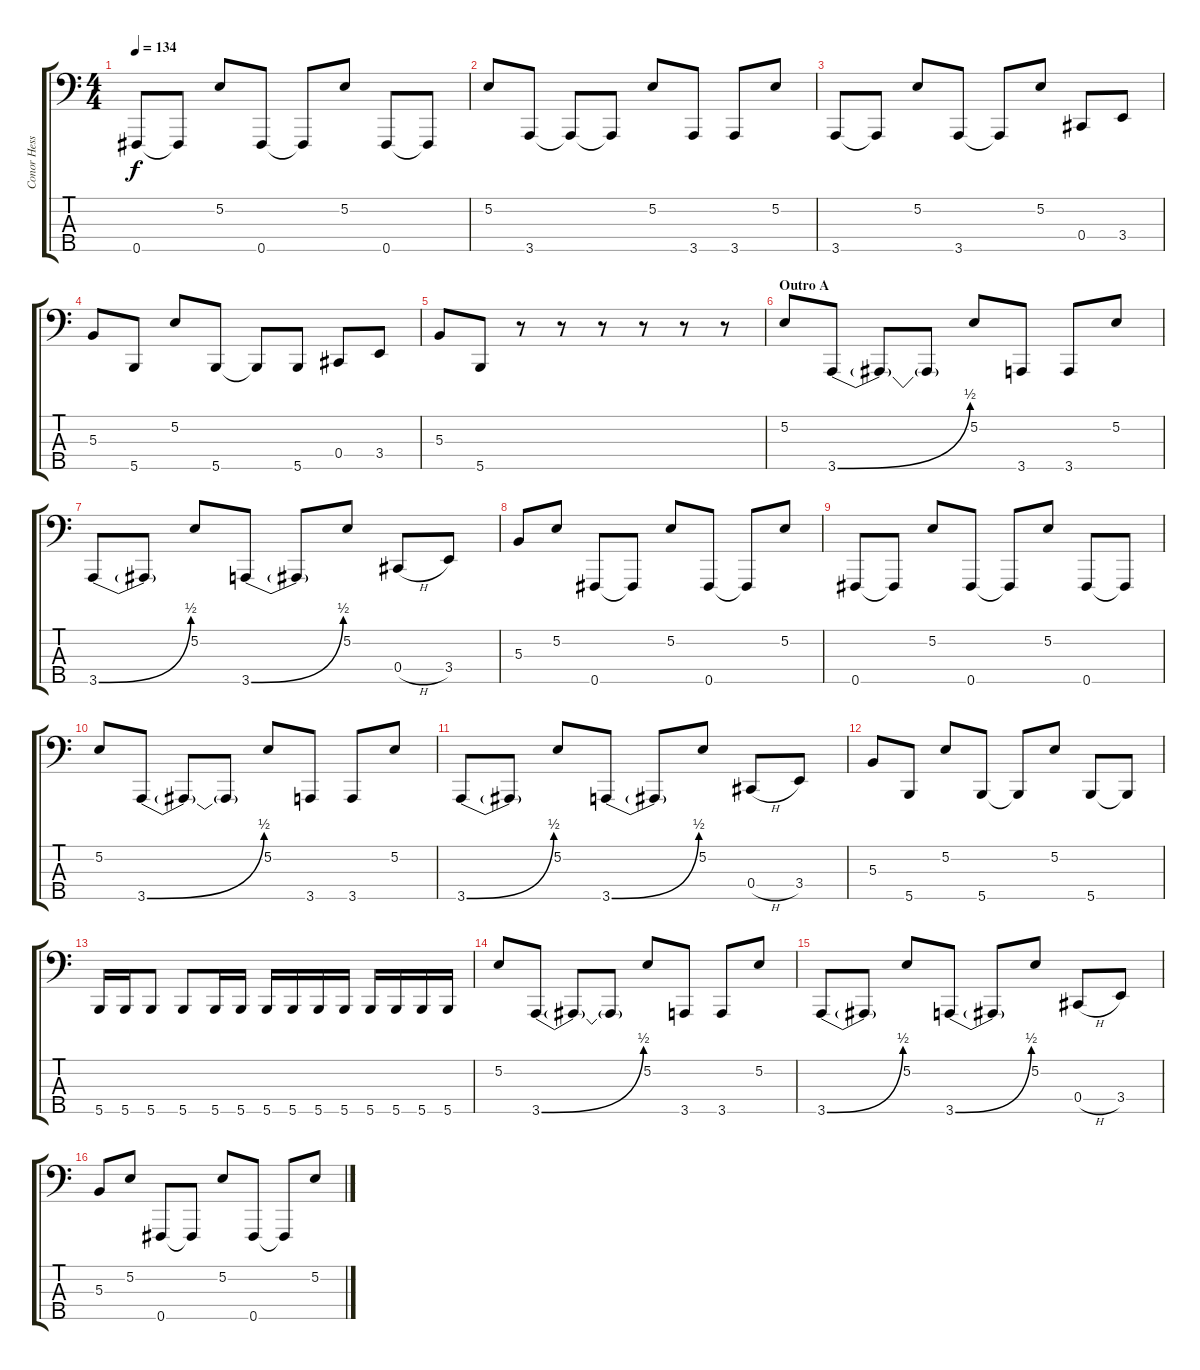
\track ("Conor Hesse" "Conor Hess") {instrument slapbass1}
\staff {score tabs}
\tuning (E2 B1 Gb1 Db1 Gb0) {hide}
\ts (4 4)
\tempo 134
\clef f4
\ks c
0.5.8{dy f} 0.5{t}.8 5.2.8 0.5.8 0.5{t}.8 5.2.8 0.5.8 0.5{t}.8 |
5.2.8 3.5.8 3.5{t}.8 3.5{t}.8 5.2.8 3.5.8 3.5.8 5.2.8 |
3.5.8 3.5{t}.8 5.2.8 3.5.8 3.5{t}.8 5.2.8 0.4.8 3.4.8 |
5.3.8 5.5.8 5.2.8 5.5.8 5.5{t}.8 5.5.8 0.4.8 3.4.8 |
5.3.8 5.5.8 r.8 r.8 r.8 r.8 r.8 r.8 |
\section ("" "Outro A")
5.2.8 3.5{be (bend 0 0 60 2)}.8 3.5{t}.8 3.5{t}.8 5.2.8 3.5.8 3.5.8 5.2.8 |
3.5{be (bend 0 0 60 2)}.8 3.5{t}.8 5.2.8 3.5{be (bend 0 0 60 2)}.8 3.5{t}.8 5.2.8 0.4{h}.8 3.4.8 |
5.3.8 5.2.8 0.5.8 0.5{t}.8 5.2.8 0.5.8 0.5{t}.8 5.2.8 |
0.5.8 0.5{t}.8 5.2.8 0.5.8 0.5{t}.8 5.2.8 0.5.8 0.5{t}.8 |
5.2.8 3.5{be (bend 0 0 60 2)}.8 3.5{t}.8 3.5{t}.8 5.2.8 3.5.8 3.5.8 5.2.8 |
3.5{be (bend 0 0 60 2)}.8 3.5{t}.8 5.2.8 3.5{be (bend 0 0 60 2)}.8 3.5{t}.8 5.2.8 0.4{h}.8 3.4.8 |
5.3.8 5.5.8 5.2.8 5.5.8 5.5{t}.8 5.2.8 5.5.8 5.5{t}.8 |
5.5.16 5.5.16 5.5.8 5.5.8 5.5.16 5.5.16 5.5.16 5.5.16 5.5.16 5.5.16 5.5.16 5.5.16 5.5.16 5.5.16 |
5.2.8 3.5{be (bend 0 0 60 2)}.8 3.5{t}.8 3.5{t}.8 5.2.8 3.5.8 3.5.8 5.2.8 |
3.5{be (bend 0 0 60 2)}.8 3.5{t}.8 5.2.8 3.5{be (bend 0 0 60 2)}.8 3.5{t}.8 5.2.8 0.4{h}.8 3.4.8 |
5.3.8 5.2.8 0.5.8 0.5{t}.8 5.2.8 0.5.8 0.5{t}.8 5.2.8
